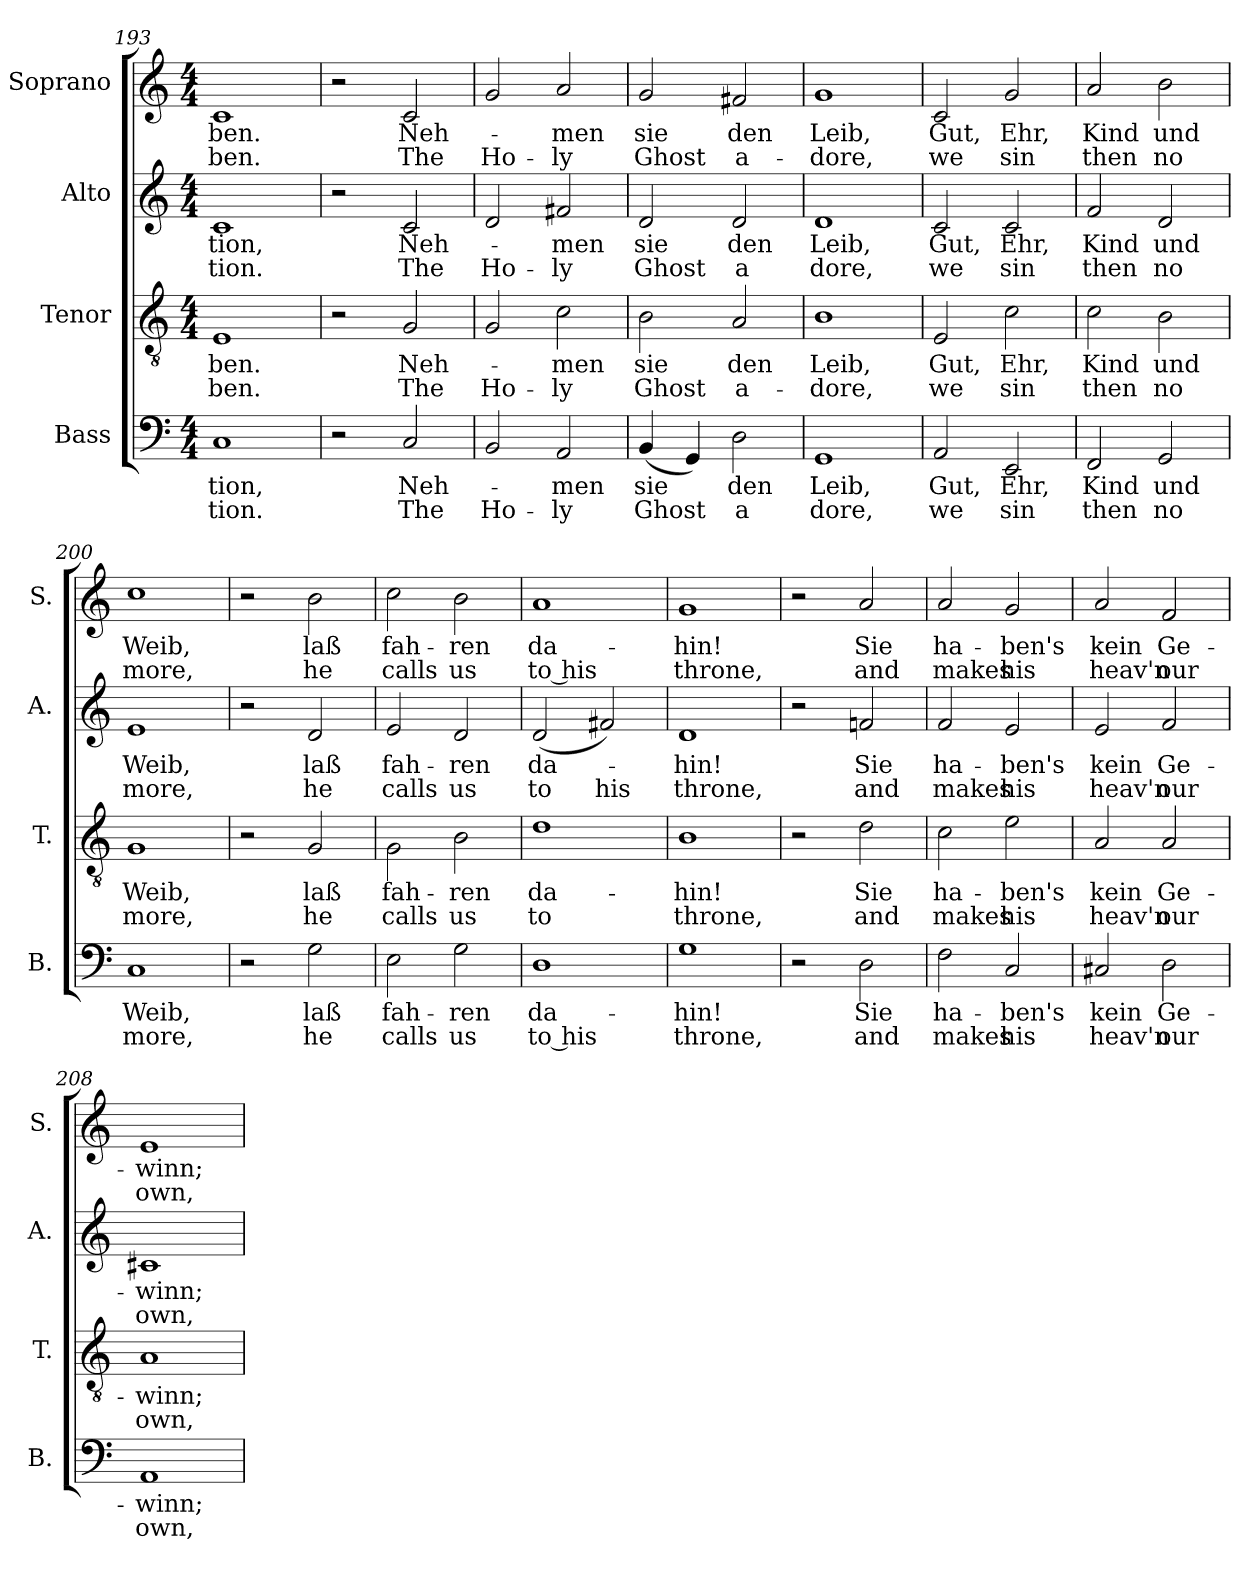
**kern	**text	**text	**kern	**text	**text	**kern	**text	**text	**kern	**text	**text
*part4	*part4	*part4	*part3	*part3	*part3	*part2	*part2	*part2	*part1	*part1	*part1
*staff4	*staff4	*staff4	*staff3	*staff3	*staff3	*staff2	*staff2	*staff2	*staff1	*staff1	*staff1
*I"Bass	*	*	*I"Tenor	*	*	*I"Alto	*	*	*I"Soprano	*	*
*I'B.	*	*	*I'T.	*	*	*I'A.	*	*	*I'S.	*	*
*clefF4	*	*	*clefGv2	*	*	*clefG2	*	*	*clefG2	*	*
*k[]	*	*	*k[]	*	*	*k[]	*	*	*k[]	*	*
*M4/4	*	*	*M4/4	*	*	*M4/4	*	*	*M4/4	*	*
=193	=193	=193	=193	=193	=193	=193	=193	=193	=193	=193	=193
1C	-tion,	-tion.	1E	-ben.	-ben.	1c	-tion,	-tion.	1c	-ben.	-ben.
=194	=194	=194	=194	=194	=194	=194	=194	=194	=194	=194	=194
2r	.	.	2r	.	.	2r	.	.	2r	.	.
2C/	Neh-	The	2G/	Neh-	The	2c/	Neh-	The	2c/	Neh-	The
=195	=195	=195	=195	=195	=195	=195	=195	=195	=195	=195	=195
2BB/	.	Ho-	2G/	.	Ho-	2d/	.	Ho-	2g/	.	Ho-
2AA/	-men	-ly	2c\	-men	-ly	2f#X/	-men	-ly	2a/	-men	-ly
=196	=196	=196	=196	=196	=196	=196	=196	=196	=196	=196	=196
(4BB/	sie	Ghost	2B\	sie	Ghost	2d/	sie	Ghost	2g/	sie	Ghost
4GG/)	.	.	.	.	.	.	.	.	.	.	.
2D\	den	a	2A/	den	a-	2d/	den	a	2f#X/	den	a-
=197	=197	=197	=197	=197	=197	=197	=197	=197	=197	=197	=197
1GG	Leib,	dore,	1B	Leib,	-dore,	1d	Leib,	dore,	1g	Leib,	-dore,
=198	=198	=198	=198	=198	=198	=198	=198	=198	=198	=198	=198
2AA/	Gut,	we	2E/	Gut,	we	2c/	Gut,	we	2c/	Gut,	we
2EE/	Ehr,	sin	2c\	Ehr,	sin	2c/	Ehr,	sin	2g/	Ehr,	sin
=199	=199	=199	=199	=199	=199	=199	=199	=199	=199	=199	=199
2FF/	Kind	then	2c\	Kind	then	2f/	Kind	then	2a/	Kind	then
2GG/	und	no	2B\	und	no	2d/	und	no	2b\	und	no
=200	=200	=200	=200	=200	=200	=200	=200	=200	=200	=200	=200
1C	Weib,	more,	1G	Weib,	more,	1e	Weib,	more,	1cc	Weib,	more,
=201	=201	=201	=201	=201	=201	=201	=201	=201	=201	=201	=201
2r	.	.	2r	.	.	2r	.	.	2r	.	.
2G\	laß	he	2G/	laß	he	2d/	laß	he	2b\	laß	he
=202	=202	=202	=202	=202	=202	=202	=202	=202	=202	=202	=202
2E\	fah-	calls	2G\	fah-	calls	2e/	fah-	calls	2cc\	fah-	calls
2G\	-ren	us	2B\	-ren	us	2d/	-ren	us	2b\	-ren	us
!!LO:PB:g=z
=203	=203	=203	=203	=203	=203	=203	=203	=203	=203	=203	=203
1D	da-	to his	1d	da-	to	(2d/	da-	to	1a	da-	to his
.	.	.	.	.	.	2f#X/)	.	his	.	.	.
=204	=204	=204	=204	=204	=204	=204	=204	=204	=204	=204	=204
1G	-hin!	throne,	1B	-hin!	throne,	1d	-hin!	throne,	1g	-hin!	throne,
=205	=205	=205	=205	=205	=205	=205	=205	=205	=205	=205	=205
2r	.	.	2r	.	.	2r	.	.	2r	.	.
2D\	Sie	and	2d\	Sie	and	2fn/	Sie	and	2a/	Sie	and
=206	=206	=206	=206	=206	=206	=206	=206	=206	=206	=206	=206
2F\	ha-	makes	2c\	ha-	makes	2f/	ha-	makes	2a/	ha-	makes
2C/	-ben's	his	2e\	-ben's	his	2e/	-ben's	his	2g/	-ben's	his
=207	=207	=207	=207	=207	=207	=207	=207	=207	=207	=207	=207
2C#X/	kein	heav'n	2A/	kein	heav'n	2e/	kein	heav'n	2a/	kein	heav'n
2D\	Ge-	our	2A/	Ge-	our	2f/	Ge-	our	2f/	Ge-	our
=208	=208	=208	=208	=208	=208	=208	=208	=208	=208	=208	=208
1AA	-winn;	own,	1A	-winn;	own,	1c#X	-winn;	own,	1e	-winn;	own,
=	=	=	=	=	=	=	=	=	=	=	=
*-	*-	*-	*-	*-	*-	*-	*-	*-	*-	*-	*-
